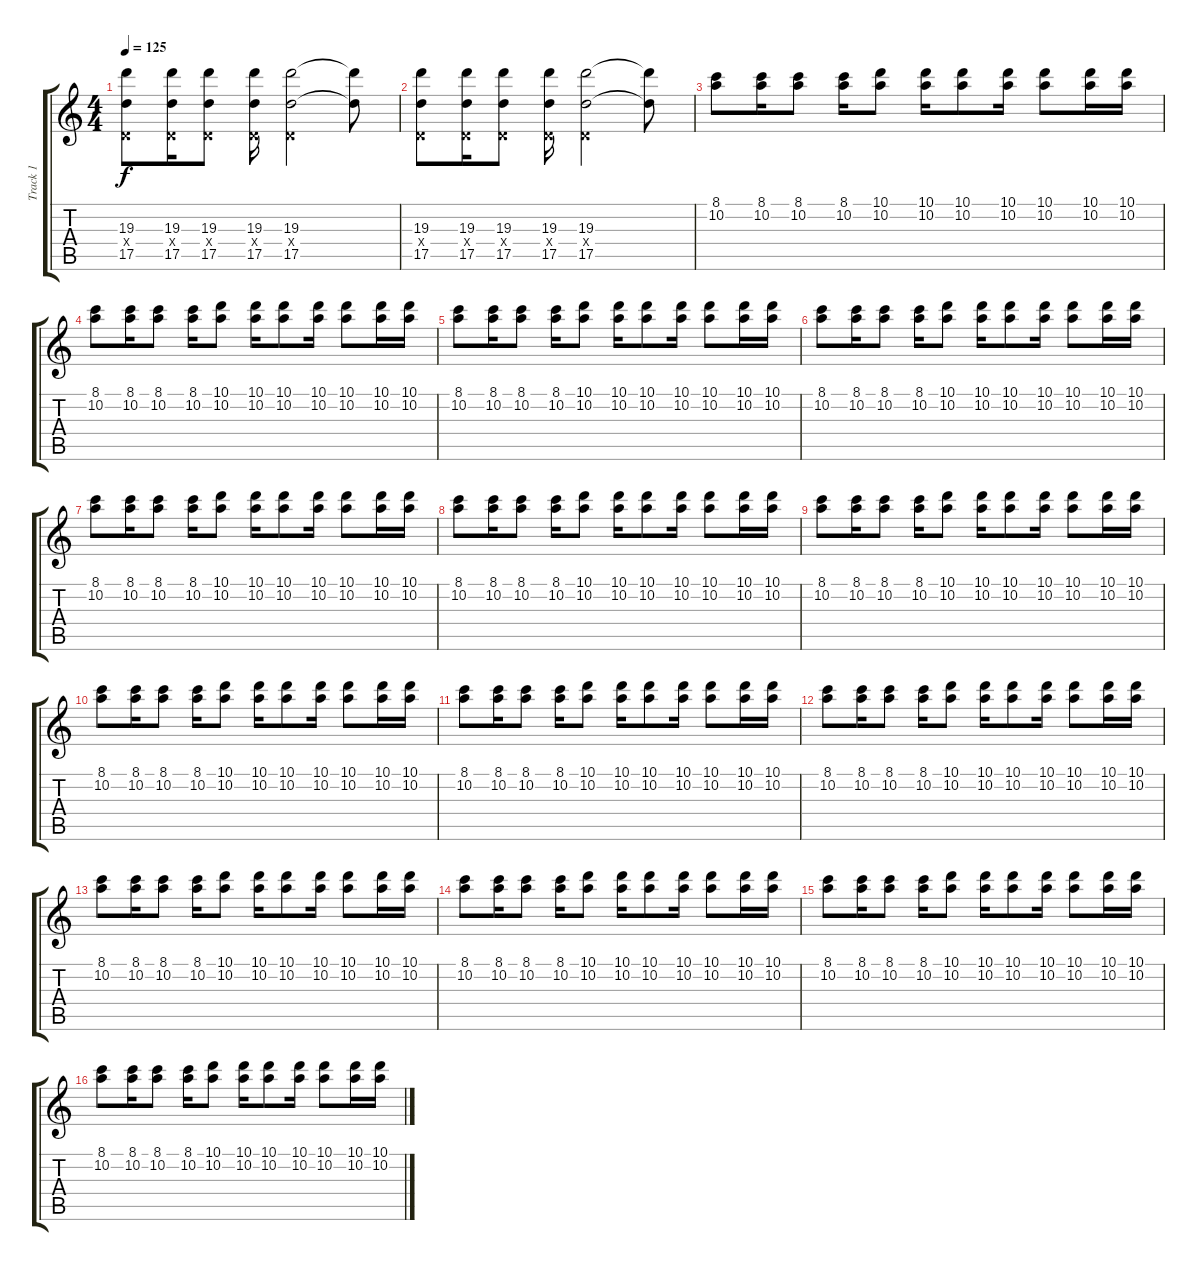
\track ("Track 1" "Track 1") {instrument distortionguitar}
\staff {score tabs}
\tuning (E4 B3 G3 D3 A2 D2) {hide}
\ts (4 4)
\tempo 125
\clef g2
\ks c
(19.3 0.4{x} 17.5).8{dy f} (19.3 0.4{x} 17.5).16 (19.3 0.4{x} 17.5).8 (19.3 0.4{x} 17.5).16 (19.3 0.4{x} 17.5).2 (19.3{t} 17.5{t}).8 |
(19.3 0.4{x} 17.5).8 (19.3 0.4{x} 17.5).16 (19.3 0.4{x} 17.5).8 (19.3 0.4{x} 17.5).16 (19.3 0.4{x} 17.5).2 (19.3{t} 17.5{t}).8 |
(8.1 10.2).8 (8.1 10.2).16 (8.1 10.2).8 (8.1 10.2).16 (10.1 10.2).8 (10.1 10.2).16 (10.1 10.2).8 (10.1 10.2).16 (10.1 10.2).8 (10.1 10.2).16 (10.1 10.2).16 |
(8.1 10.2).8 (8.1 10.2).16 (8.1 10.2).8 (8.1 10.2).16 (10.1 10.2).8 (10.1 10.2).16 (10.1 10.2).8 (10.1 10.2).16 (10.1 10.2).8 (10.1 10.2).16 (10.1 10.2).16 |
(8.1 10.2).8 (8.1 10.2).16 (8.1 10.2).8 (8.1 10.2).16 (10.1 10.2).8 (10.1 10.2).16 (10.1 10.2).8 (10.1 10.2).16 (10.1 10.2).8 (10.1 10.2).16 (10.1 10.2).16 |
(8.1 10.2).8 (8.1 10.2).16 (8.1 10.2).8 (8.1 10.2).16 (10.1 10.2).8 (10.1 10.2).16 (10.1 10.2).8 (10.1 10.2).16 (10.1 10.2).8 (10.1 10.2).16 (10.1 10.2).16 |
(8.1 10.2).8 (8.1 10.2).16 (8.1 10.2).8 (8.1 10.2).16 (10.1 10.2).8 (10.1 10.2).16 (10.1 10.2).8 (10.1 10.2).16 (10.1 10.2).8 (10.1 10.2).16 (10.1 10.2).16 |
(8.1 10.2).8 (8.1 10.2).16 (8.1 10.2).8 (8.1 10.2).16 (10.1 10.2).8 (10.1 10.2).16 (10.1 10.2).8 (10.1 10.2).16 (10.1 10.2).8 (10.1 10.2).16 (10.1 10.2).16 |
(8.1 10.2).8 (8.1 10.2).16 (8.1 10.2).8 (8.1 10.2).16 (10.1 10.2).8 (10.1 10.2).16 (10.1 10.2).8 (10.1 10.2).16 (10.1 10.2).8 (10.1 10.2).16 (10.1 10.2).16 |
(8.1 10.2).8 (8.1 10.2).16 (8.1 10.2).8 (8.1 10.2).16 (10.1 10.2).8 (10.1 10.2).16 (10.1 10.2).8 (10.1 10.2).16 (10.1 10.2).8 (10.1 10.2).16 (10.1 10.2).16 |
(8.1 10.2).8 (8.1 10.2).16 (8.1 10.2).8 (8.1 10.2).16 (10.1 10.2).8 (10.1 10.2).16 (10.1 10.2).8 (10.1 10.2).16 (10.1 10.2).8 (10.1 10.2).16 (10.1 10.2).16 |
(8.1 10.2).8 (8.1 10.2).16 (8.1 10.2).8 (8.1 10.2).16 (10.1 10.2).8 (10.1 10.2).16 (10.1 10.2).8 (10.1 10.2).16 (10.1 10.2).8 (10.1 10.2).16 (10.1 10.2).16 |
(8.1 10.2).8 (8.1 10.2).16 (8.1 10.2).8 (8.1 10.2).16 (10.1 10.2).8 (10.1 10.2).16 (10.1 10.2).8 (10.1 10.2).16 (10.1 10.2).8 (10.1 10.2).16 (10.1 10.2).16 |
(8.1 10.2).8 (8.1 10.2).16 (8.1 10.2).8 (8.1 10.2).16 (10.1 10.2).8 (10.1 10.2).16 (10.1 10.2).8 (10.1 10.2).16 (10.1 10.2).8 (10.1 10.2).16 (10.1 10.2).16 |
(8.1 10.2).8 (8.1 10.2).16 (8.1 10.2).8 (8.1 10.2).16 (10.1 10.2).8 (10.1 10.2).16 (10.1 10.2).8 (10.1 10.2).16 (10.1 10.2).8 (10.1 10.2).16 (10.1 10.2).16 |
(8.1 10.2).8 (8.1 10.2).16 (8.1 10.2).8 (8.1 10.2).16 (10.1 10.2).8 (10.1 10.2).16 (10.1 10.2).8 (10.1 10.2).16 (10.1 10.2).8 (10.1 10.2).16 (10.1 10.2).16
